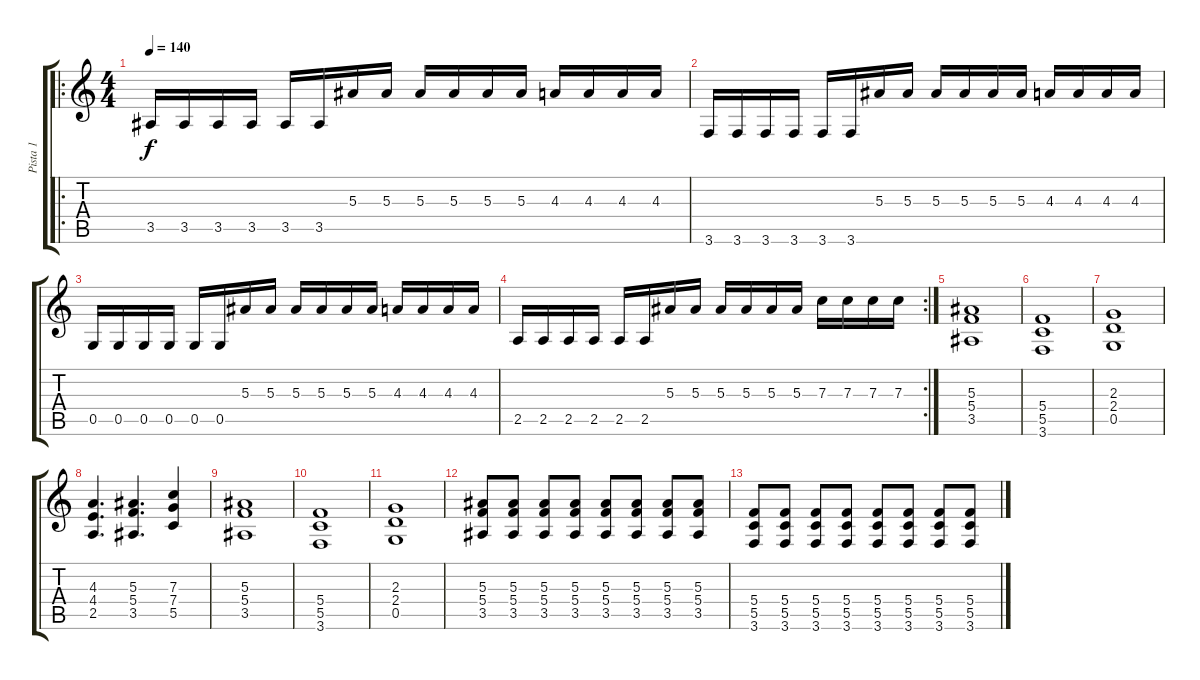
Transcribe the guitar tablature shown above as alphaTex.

\track ("Pista 1" "Pista 1") {instrument acousticguitarsteel}
\staff {score tabs}
\tuning (D4 A3 F3 C3 G2 D2) {hide}
\ro
\ts (4 4)
\tempo 140
\clef g2
\ks c
3.5.16{dy f} 3.5.16 3.5.16 3.5.16 3.5.16 3.5.16 5.3.16 5.3.16 5.3.16 5.3.16 5.3.16 5.3.16 4.3.16 4.3.16 4.3.16 4.3.16 |
3.6.16 3.6.16 3.6.16 3.6.16 3.6.16 3.6.16 5.3.16 5.3.16 5.3.16 5.3.16 5.3.16 5.3.16 4.3.16 4.3.16 4.3.16 4.3.16 |
0.5.16 0.5.16 0.5.16 0.5.16 0.5.16 0.5.16 5.3.16 5.3.16 5.3.16 5.3.16 5.3.16 5.3.16 4.3.16 4.3.16 4.3.16 4.3.16 |
\rc 2
2.5.16 2.5.16 2.5.16 2.5.16 2.5.16 2.5.16 5.3.16 5.3.16 5.3.16 5.3.16 5.3.16 5.3.16 7.3.16 7.3.16 7.3.16 7.3.16 |
(5.3 5.4 3.5).1 |
(5.4 5.5 3.6).1 |
(2.3 2.4 0.5).1 |
(4.3 4.4 2.5).4{d} (5.3 5.4 3.5).4{d} (7.3 7.4 5.5).4 |
(5.3 5.4 3.5).1 |
(5.4 5.5 3.6).1 |
(2.3 2.4 0.5).1 |
(5.3 5.4 3.5).8 (5.3 5.4 3.5).8 (5.3 5.4 3.5).8 (5.3 5.4 3.5).8 (5.3 5.4 3.5).8 (5.3 5.4 3.5).8 (5.3 5.4 3.5).8 (5.3 5.4 3.5).8 |
(5.4 5.5 3.6).8 (5.4 5.5 3.6).8 (5.4 5.5 3.6).8 (5.4 5.5 3.6).8 (5.4 5.5 3.6).8 (5.4 5.5 3.6).8 (5.4 5.5 3.6).8 (5.4 5.5 3.6).8
